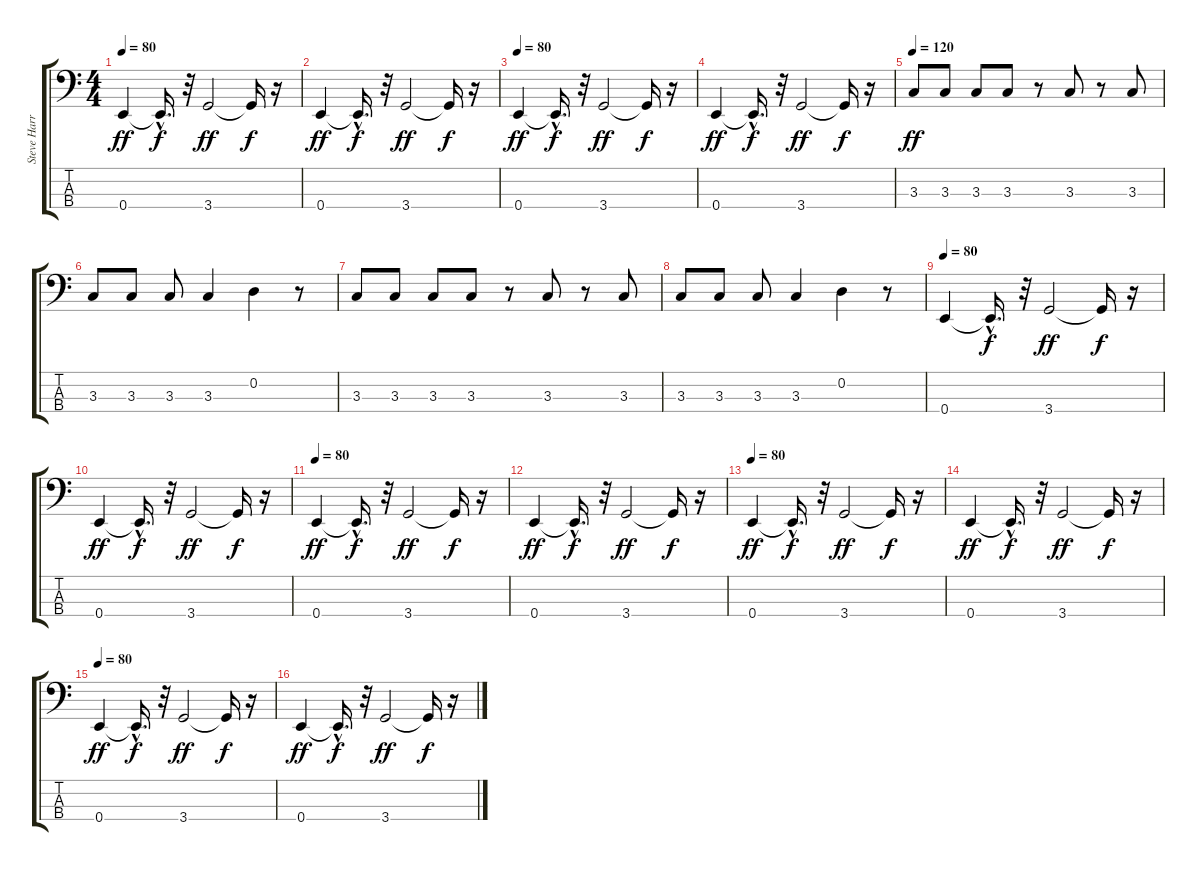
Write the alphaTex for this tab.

\track ("Steve Harris" "Steve Harr") {instrument electricbassfinger}
\staff {score tabs}
\tuning (G2 D2 A1 E1) {hide}
\ts (4 4)
\tempo 80
\clef f4
\ks c
0.4.4{dy ff} 0.4{hac t}.16{d dy f} r.32 3.4.2{dy ff} 3.4{t}.16{dy f} r.16 |
0.4.4{dy ff} 0.4{hac t}.16{d dy f} r.32 3.4.2{dy ff} 3.4{t}.16{dy f} r.16 |
\tempo 80
0.4.4{dy ff} 0.4{hac t}.16{d dy f} r.32 3.4.2{dy ff} 3.4{t}.16{dy f} r.16 |
0.4.4{dy ff} 0.4{hac t}.16{d dy f} r.32 3.4.2{dy ff} 3.4{t}.16{dy f} r.16 |
\tempo 120
3.3.8{dy ff} 3.3.8 3.3.8 3.3.8 r.8 3.3.8 r.8 3.3.8 |
3.3.8 3.3.8 3.3.8 3.3.4 0.2.4 r.8 |
3.3.8 3.3.8 3.3.8 3.3.8 r.8 3.3.8 r.8 3.3.8 |
3.3.8 3.3.8 3.3.8 3.3.4 0.2.4 r.8 |
\tempo 112
\tempo 80
0.4.4 0.4{hac t}.16{d dy f} r.32 3.4.2{dy ff} 3.4{t}.16{dy f} r.16 |
0.4.4{dy ff} 0.4{hac t}.16{d dy f} r.32 3.4.2{dy ff} 3.4{t}.16{dy f} r.16 |
\tempo 80
0.4.4{dy ff} 0.4{hac t}.16{d dy f} r.32 3.4.2{dy ff} 3.4{t}.16{dy f} r.16 |
0.4.4{dy ff} 0.4{hac t}.16{d dy f} r.32 3.4.2{dy ff} 3.4{t}.16{dy f} r.16 |
\tempo 80
0.4.4{dy ff} 0.4{hac t}.16{d dy f} r.32 3.4.2{dy ff} 3.4{t}.16{dy f} r.16 |
0.4.4{dy ff} 0.4{hac t}.16{d dy f} r.32 3.4.2{dy ff} 3.4{t}.16{dy f} r.16 |
\tempo 80
0.4.4{dy ff} 0.4{hac t}.16{d dy f} r.32 3.4.2{dy ff} 3.4{t}.16{dy f} r.16 |
0.4.4{dy ff} 0.4{hac t}.16{d dy f} r.32 3.4.2{dy ff} 3.4{t}.16{dy f} r.16
